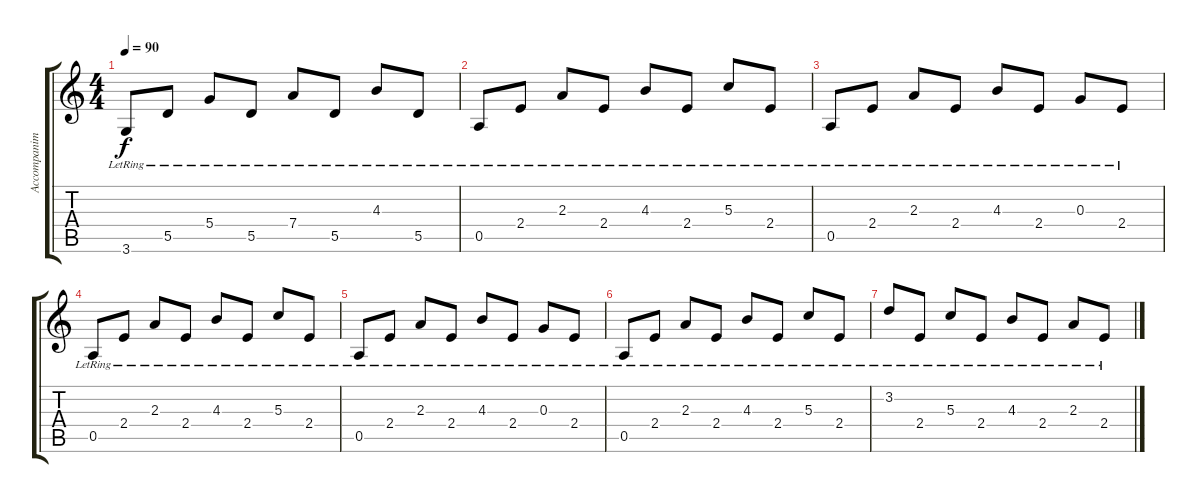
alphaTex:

\track ("Accompaniment 1" "Accompanim") {instrument acousticguitarnylon}
\staff {score tabs}
\tuning (E4 B3 G3 D3 A2 E2) {hide}
\ts (4 4)
\tempo 90
\clef g2
\ks c
3.6{lr}.8{dy f} 5.5{lr}.8 5.4{lr}.8 5.5{lr}.8 7.4{lr}.8 5.5{lr}.8 4.3{lr}.8 5.5{lr}.8 |
0.5{lr}.8 2.4{lr}.8 2.3{lr}.8 2.4{lr}.8 4.3{lr}.8 2.4{lr}.8 5.3{lr}.8 2.4{lr}.8 |
0.5{lr}.8 2.4{lr}.8 2.3{lr}.8 2.4{lr}.8 4.3{lr}.8 2.4{lr}.8 0.3{lr}.8 2.4{lr}.8 |
0.5{lr}.8 2.4{lr}.8 2.3{lr}.8 2.4{lr}.8 4.3{lr}.8 2.4{lr}.8 5.3{lr}.8 2.4{lr}.8 |
0.5{lr}.8 2.4{lr}.8 2.3{lr}.8 2.4{lr}.8 4.3{lr}.8 2.4{lr}.8 0.3{lr}.8 2.4{lr}.8 |
0.5{lr}.8 2.4{lr}.8 2.3{lr}.8 2.4{lr}.8 4.3{lr}.8 2.4{lr}.8 5.3{lr}.8 2.4{lr}.8 |
3.2{lr}.8 2.4{lr}.8 5.3{lr}.8 2.4{lr}.8 4.3{lr}.8 2.4{lr}.8 2.3{lr}.8 2.4{lr}.8
